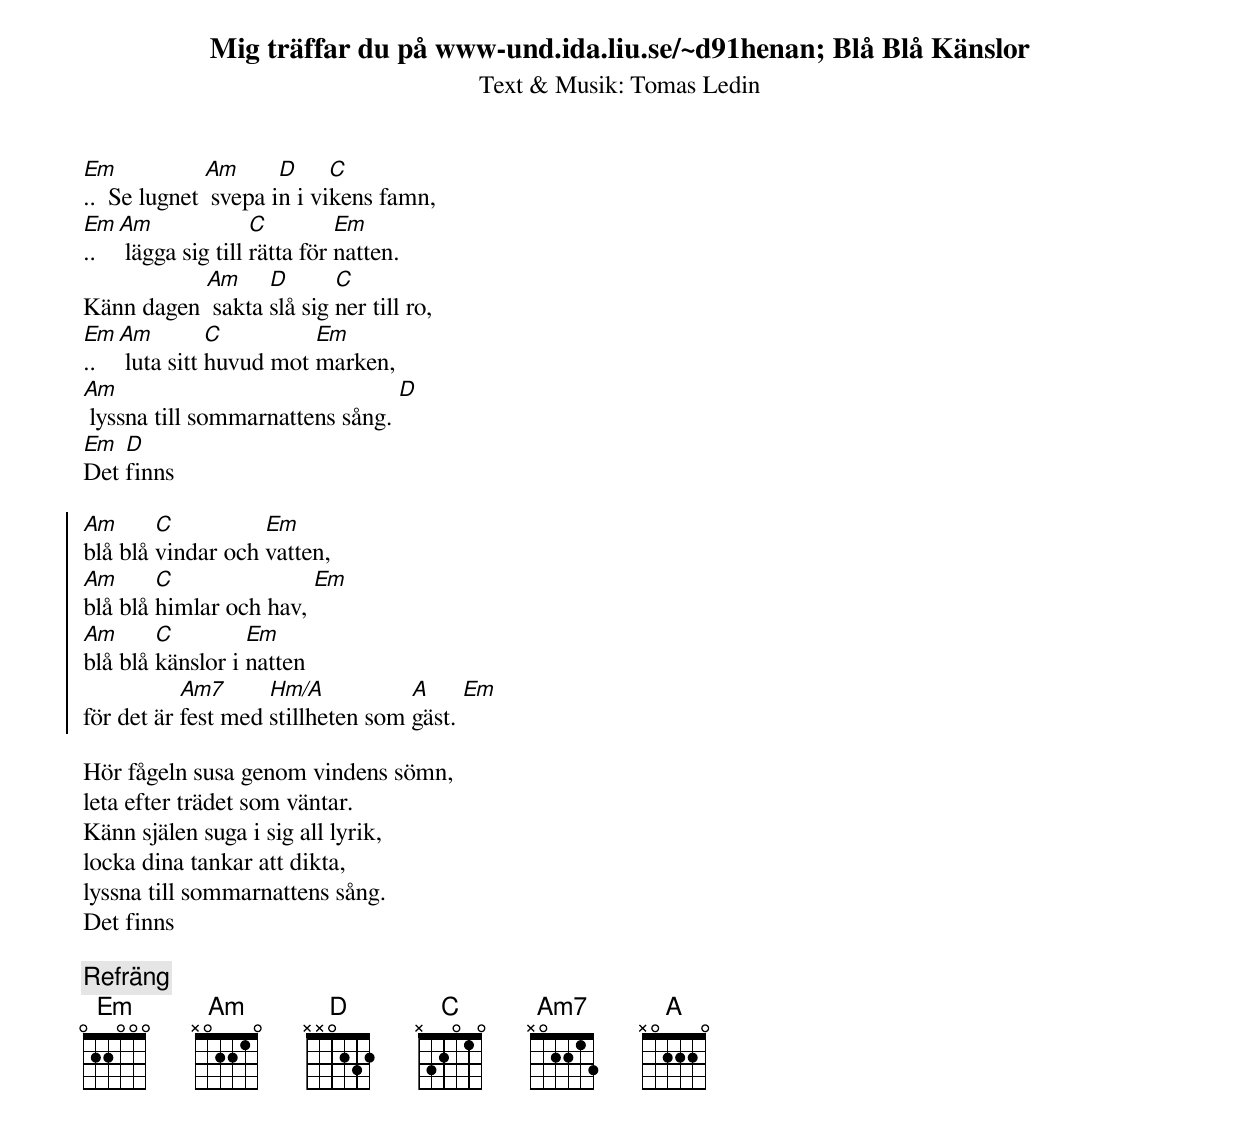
Mig träffar du på www-und.ida.liu.se/~d91henan





{title:Blå Blå Känslor}
{subtitle:Text & Musik: Tomas Ledin}

[Em]..  Se lugnet [Am] svepa i[D]n i vi[C]kens famn,
[Em]..  [Am] lägga sig till [C]rätta för [Em]natten.
Känn dagen [Am] sakta [D]slå sig [C]ner till ro,
[Em].. [Am] luta sitt [C]huvud mot [Em]marken,
[Am] lyssna till sommarnattens sång. [D]
[Em]Det [D]finns

{soc}
[Am]blå blå [C]vindar och [Em]vatten,
[Am]blå blå [C]himlar och hav, [Em]
[Am]blå blå [C]känslor i [Em]natten
för det är [Am7]fest med [Hm/A]stillheten som [A]gäst. [Em]
{eoc}

Hör fågeln susa genom vindens sömn,
leta efter trädet som väntar.
Känn själen suga i sig all lyrik,
locka dina tankar att dikta,
lyssna till sommarnattens sång.
Det finns

{c:Refräng}
